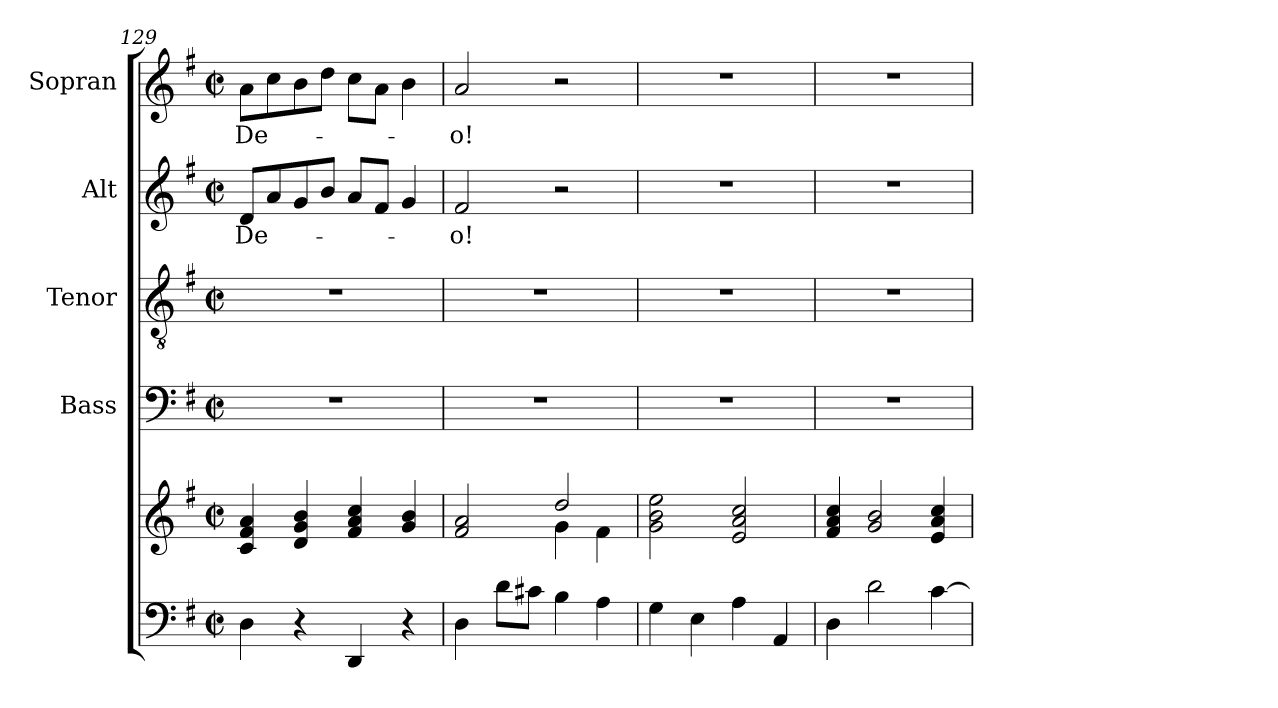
**kern	**kern	**kern	**kern	**kern	**text	**kern	**text
*part5	*part5	*part4	*part3	*part2	*part2	*part1	*part1
*staff6	*staff5	*staff4	*staff3	*staff2	*staff2	*staff1	*staff1
*	*	*I"Bass	*I"Tenor	*I"Alt	*	*I"Sopran	*
*	*	*I'B.	*I'T.	*I'A.	*	*I'S.	*
*clefF4	*clefG2	*clefF4	*clefGv2	*clefG2	*	*clefG2	*
*k[f#]	*k[f#]	*k[f#]	*k[f#]	*k[f#]	*	*k[f#]	*
*G:	*G:	*G:	*G:	*G:	*	*G:	*
*M2/2	*M2/2	*M2/2	*M2/2	*M2/2	*	*M2/2	*
*met(c|)	*met(c|)	*met(c|)	*met(c|)	*met(c|)	*	*met(c|)	*
=129	=129	=129	=129	=129	=129	=129	=129
!	!	!	!	!	!LO:LY:b	!	!LO:LY:b
4D\	4c/ 4f#/ 4a/	1r	1r	8d/L	De-	8a\L	De-
.	.	.	.	8a/	.	8cc\	.
4r	4d/ 4g/ 4b/	.	.	8g/	.	8b\	.
.	.	.	.	8b/J	.	8dd\J	.
4DD/	4f#/ 4a/ 4cc/	.	.	8a/L	.	8cc\L	.
.	.	.	.	8f#/J	.	8a\J	.
4r	4g/ 4b/	.	.	4g/	.	4b\	.
!!LO:PB:g=z
=130	=130	=130	=130	=130	=130	=130	=130
*	*^	*	*	*	*	*	*
!	!	!	!	!	!	!LO:LY:b	!	!LO:LY:b
4D\	2f#/ 2a/	2ryy	1r	1r	2f#/	-o!	2a/	-o!
8d\L	.	.	.	.	.	.	.	.
8c#X\J	.	.	.	.	.	.	.	.
4B\	2dd/	4g\	.	.	2r	.	2r	.
4A\	.	4f#\	.	.	.	.	.	.
*	*v	*v	*	*	*	*	*	*
=131	=131	=131	=131	=131	=131	=131	=131
4G\	2g\ 2b\ 2ee\	1r	1r	1r	.	1r	.
4E\	.	.	.	.	.	.	.
4A\	2e/ 2a/ 2cc/	.	.	.	.	.	.
4AA/	.	.	.	.	.	.	.
=132	=132	=132	=132	=132	=132	=132	=132
4D\	4f#/ 4a/ 4cc/	1r	1r	1r	.	1r	.
2d\	2g/ 2b/	.	.	.	.	.	.
[4c\	4e/ 4a/ 4cc/	.	.	.	.	.	.
=	=	=	=	=	=	=	=
*-	*-	*-	*-	*-	*-	*-	*-
